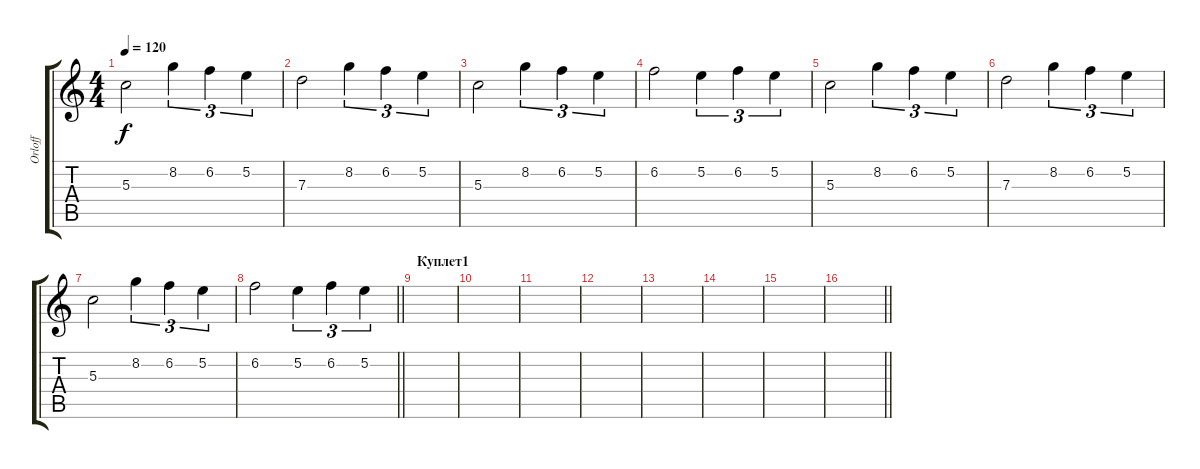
\track ("Orloff" "Orloff") {instrument overdrivenguitar}
\staff {score tabs}
\tuning (E4 B3 G3 D3 A2 E2) {hide}
\ts (4 4)
\tempo 120
\clef g2
\ks c
5.3.2{dy f} 8.2.4{tu (3 2)} 6.2.4{tu (3 2)} 5.2.4{tu (3 2)} |
7.3.2 8.2.4{tu (3 2)} 6.2.4{tu (3 2)} 5.2.4{tu (3 2)} |
5.3.2 8.2.4{tu (3 2)} 6.2.4{tu (3 2)} 5.2.4{tu (3 2)} |
6.2.2 5.2.4{tu (3 2)} 6.2.4{tu (3 2)} 5.2.4{tu (3 2)} |
5.3.2 8.2.4{tu (3 2)} 6.2.4{tu (3 2)} 5.2.4{tu (3 2)} |
7.3.2 8.2.4{tu (3 2)} 6.2.4{tu (3 2)} 5.2.4{tu (3 2)} |
5.3.2 8.2.4{tu (3 2)} 6.2.4{tu (3 2)} 5.2.4{tu (3 2)} |
\barLineRight lightlight
6.2.2 5.2.4{tu (3 2)} 6.2.4{tu (3 2)} 5.2.4{tu (3 2)} |
\section ("" "Куплет1")
|
|
|
|
|
|
|
\barLineRight lightlight
